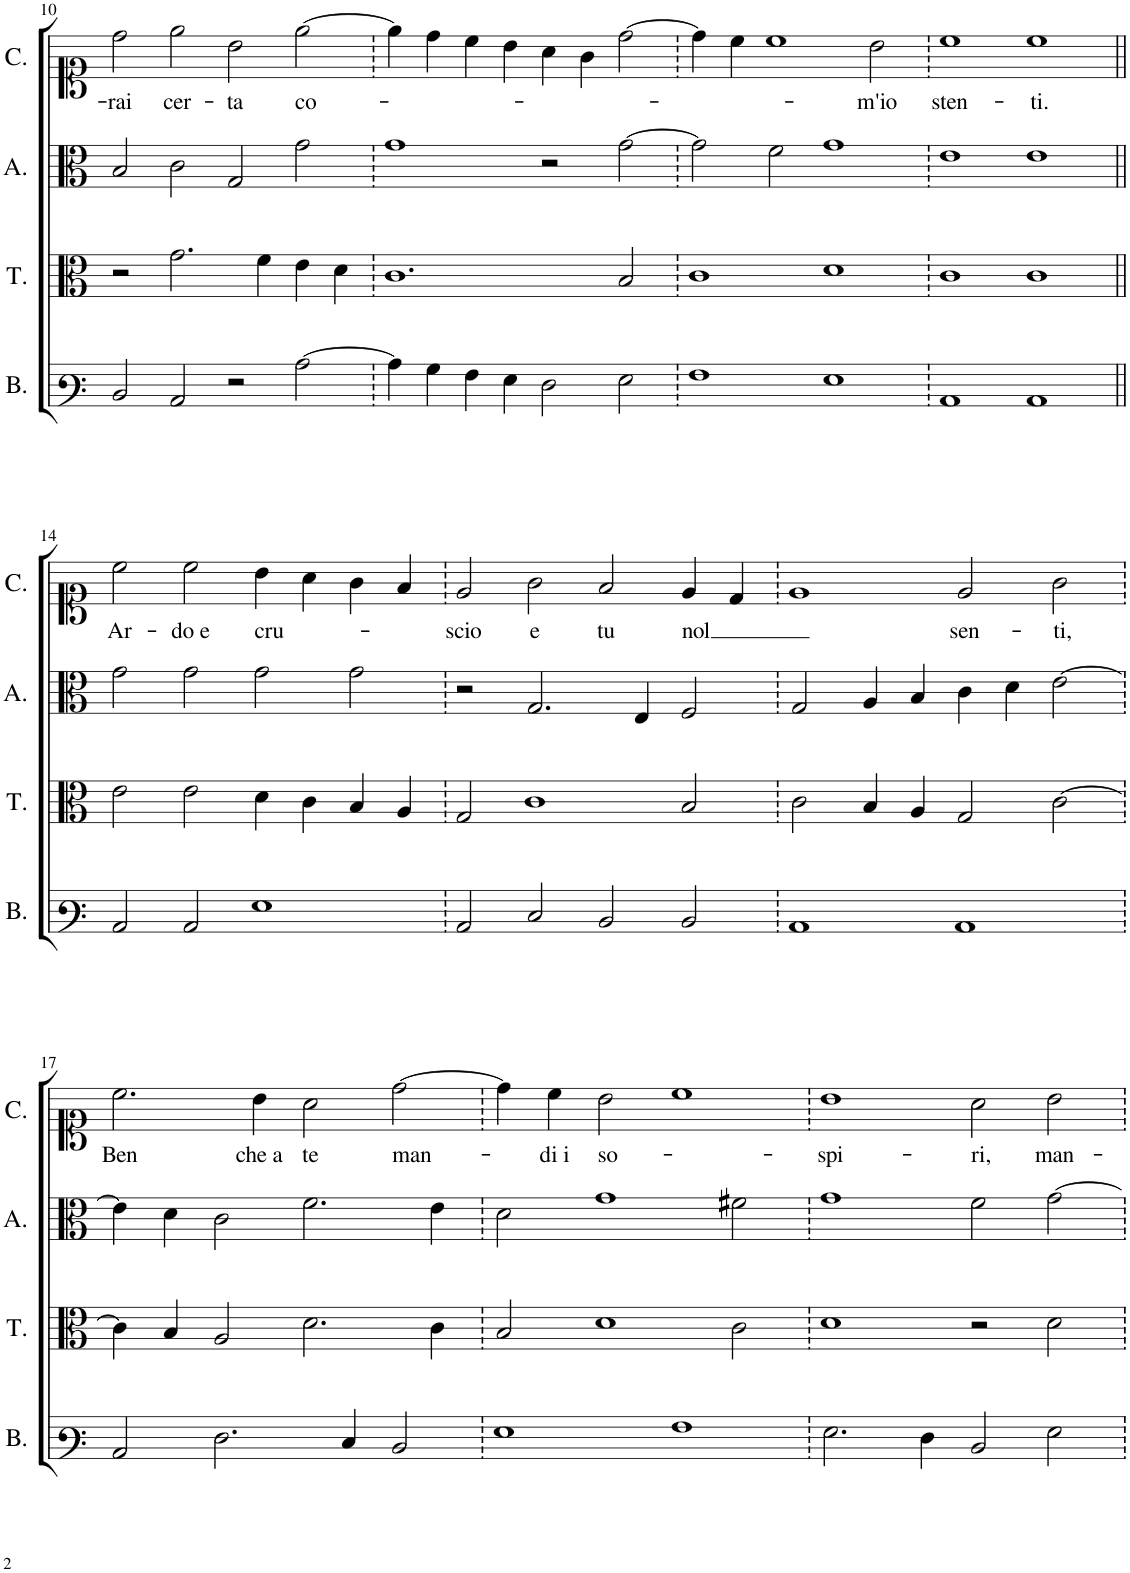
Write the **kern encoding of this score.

**kern	**kern	**kern	**kern	**text
*part4	*part3	*part2	*part1	*part1
*staff4	*staff3	*staff2	*staff1	*staff1
*I"Bassus	*I"Tenor	*I"Altus	*I"Cantus	*
*I'B.	*I'T.	*I'A.	*I'C.	*
!!LO:PB:g=z
*clefF3	*clefC3	*clefC3	*clefC1	*
*k[]	*k[]	*k[]	*k[]	*
*M8/4	*M8/4	*M8/4	*M8/4	*
=10	=10	=10	=10	=10
!	!	!	!	!LO:LY:b
2D/	2r	2B/	2dd\	-rai
!	!	!	!	!LO:LY:b
2C/	2.g\	2c\	2ee\	cer-
!	!	!	!	!LO:LY:b
2r	.	2G/	2b\	-ta
.	4f\	.	.	.
!	!	!	!	!LO:LY:b
[2c\	4e\	2g\	[2ee\	co-
.	4d\	.	.	.
=11	=11	=11	=11	=11
4c\]	1.c	1g	4ee\]	.
4B\	.	.	4dd\	.
4A\	.	.	4cc\	.
4G\	.	.	4b\	.
2F\	.	2r	4a\	.
.	.	.	4g\	.
2G\	2B/	[2g\	[2dd\	.
=12	=12	=12	=12	=12
1A	1c	2g\]	4dd\]	.
.	.	.	4cc\	.
.	.	2f\	1cc	.
1G	1d	1g	.	.
!	!	!	!	!LO:LY:b
.	.	.	2b\	-m'io
=13	=13	=13	=13	=13
!	!	!	!	!LO:LY:b
1C	1c	1e	1cc	sten-
!	!	!	!	!LO:LY:b
1C	1c	1e	1cc	-ti.
!!LO:LB:g=z
=14||	=14||	=14||	=14||	=14||
!	!	!	!	!LO:LY:b
2C/	2e\	2g\	2cc\	Ar-
!	!	!	!	!LO:LY:b
2C/	2e\	2g\	2cc\	-do e
!	!	!	!	!LO:LY:b
1G	4d\	2g\	4b\	cru-
.	4c\	.	4a\	.
.	4B/	2g\	4g\	.
.	4A/	.	4f/	.
=15	=15	=15	=15	=15
!	!	!	!	!LO:LY:b
2C/	2G/	2r	2e/	-scio
!	!	!	!	!LO:LY:b
2E/	1c	2.G/	2g\	e
!	!	!	!	!LO:LY:b
2D/	.	.	2f/	tu
.	.	4E/	.	.
!	!	!	!	!LO:LY:b
2D/	2B/	2F/	4e/	nol
.	.	.	4d/	.
=16	=16	=16	=16	=16
1C	2c\	2G/	1e	.
.	4B/	4A/	.	.
.	4A/	4B/	.	.
!	!	!	!	!LO:LY:b
1C	2G/	4c\	2e/	sen-
.	.	4d\	.	.
!	!	!	!	!LO:LY:b
.	[2c\	[2e\	2g\	-ti,
!!LO:LB:g=z
=17	=17	=17	=17	=17
!	!	!	!	!LO:LY:b
2C/	4c\]	4e\]	2.cc\	Ben
.	4B/	4d\	.	.
2.F\	2A/	2c\	.	.
!	!	!	!	!LO:LY:b
.	.	.	4b\	che a
!	!	!	!	!LO:LY:b
.	2.d\	2.f\	2a\	te
4E/	.	.	.	.
!	!	!	!	!LO:LY:b
2D/	.	.	[2dd\	man-
.	4c\	4e\	.	.
=18	=18	=18	=18	=18
1G	2B/	2d\	4dd\]	.
!	!	!	!	!LO:LY:b
.	.	.	4cc\	-di i
!	!	!	!	!LO:LY:b
.	1d	1g	2b\	so-
1A	.	.	1cc	.
.	2c\	2f#X\	.	.
=19	=19	=19	=19	=19
!	!	!	!	!LO:LY:b
2.G\	1d	1g	1b	-spi-
4F\	.	.	.	.
!	!	!	!	!LO:LY:b
2D/	2r	2f\	2a\	-ri,
!	!	!	!	!LO:LY:b
2G\	2d\	[2g\	2b\	man-
=	=	=	=	=
*-	*-	*-	*-	*-
